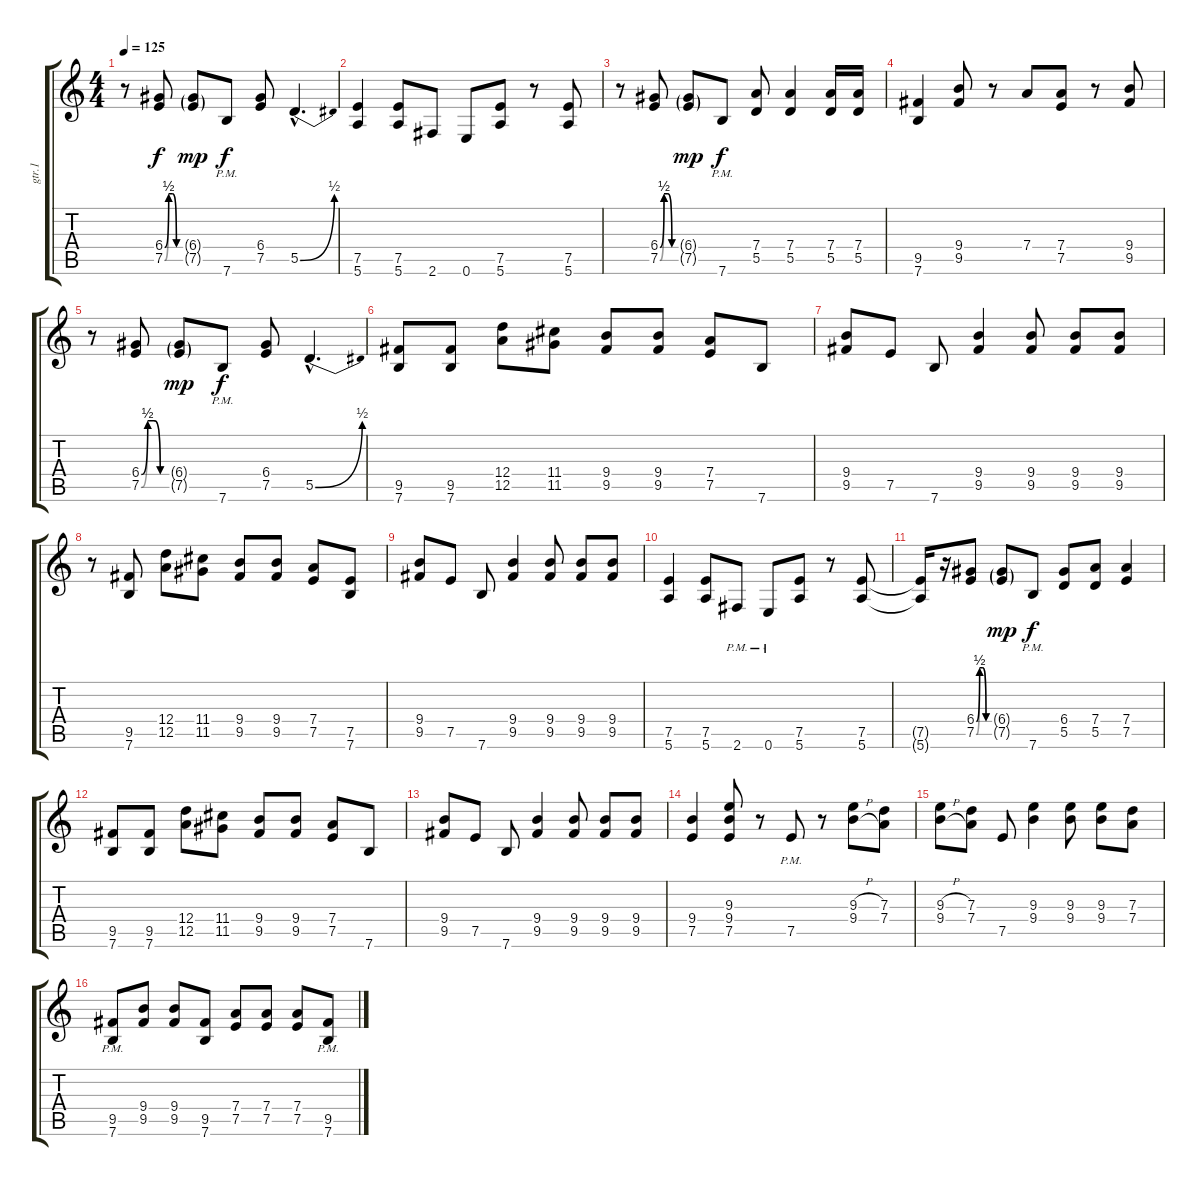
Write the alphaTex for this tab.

\track ("gtr.1" "gtr.1") {instrument distortionguitar}
\staff {score tabs}
\tuning (E4 B3 G3 D3 A2 E2) {hide}
\ts (4 4)
\tempo 125
\clef g2
\ks c
r.8{dy f} (6.4{be (custom 0 0 15 2 30 2 45 0 60 0)} 7.5{be (custom 0 0 15 2 30 2 45 0 60 0)}).8 (6.4{g} 7.5{g}).8{dy mp} 7.6{pm}.8{dy f} (6.4 7.5).8 5.5{be (bend 0 0 60 2) hac}.4{d} |
(7.5 5.6).4 (7.5 5.6).8 2.6.8 0.6.8 (7.5 5.6).8 r.8 (7.5 5.6).8 |
r.8 (6.4{be (custom 0 0 15 2 30 2 45 0 60 0)} 7.5{be (custom 0 0 15 2 30 2 45 0 60 0)}).8 (6.4{g} 7.5{g}).8{dy mp} 7.6{pm}.8{dy f} (7.4 5.5).8 (7.4 5.5).4 (7.4 5.5).16 (7.4 5.5).16 |
(9.5 7.6).4 (9.4 9.5).8 r.8 7.4.8 (7.4 7.5).8 r.8 (9.4 9.5).8 |
r.8 (6.4{be (custom 0 0 15 2 30 2 45 0 60 0)} 7.5{be (custom 0 0 15 2 30 2 45 0 60 0)}).8 (6.4{g} 7.5{g}).8{dy mp} 7.6{pm}.8{dy f} (6.4 7.5).8 5.5{be (bend 0 0 60 2) hac}.4{d} |
(9.5 7.6).8 (9.5 7.6).8 (12.4 12.5).8 (11.4 11.5).8 (9.4 9.5).8 (9.4 9.5).8 (7.4 7.5).8 7.6.8 |
(9.4 9.5).8 7.5.8 7.6.8 (9.4 9.5).4 (9.4 9.5).8 (9.4 9.5).8 (9.4 9.5).8 |
r.8 (9.5 7.6).8 (12.4 12.5).8 (11.4 11.5).8 (9.4 9.5).8 (9.4 9.5).8 (7.4 7.5).8 (7.5 7.6).8 |
(9.4 9.5).8 7.5.8 7.6.8 (9.4 9.5).4 (9.4 9.5).8 (9.4 9.5).8 (9.4 9.5).8 |
(7.5 5.6).4 (7.5 5.6).8 2.6{pm}.8 0.6{pm}.8 (7.5 5.6).8 r.8 (7.5 5.6).8 |
(7.5{t} 5.6{t}).16 r.16 (6.4{be (custom 0 0 15 2 30 2 45 0 60 0)} 7.5{be (custom 0 0 15 2 30 2 45 0 60 0)}).8 (6.4{g} 7.5{g}).8{dy mp} 7.6{pm}.8{dy f} (6.4 5.5).8 (7.4 5.5).8 (7.4 7.5).4 |
(9.5 7.6).8 (9.5 7.6).8 (12.4 12.5).8 (11.4 11.5).8 (9.4 9.5).8 (9.4 9.5).8 (7.4 7.5).8 7.6.8 |
(9.4 9.5).8 7.5.8 7.6.8 (9.4 9.5).4 (9.4 9.5).8 (9.4 9.5).8 (9.4 9.5).8 |
(9.4 7.5).4 (9.3 9.4 7.5).8 r.8 7.5{pm}.8 r.8 (9.3{h} 9.4{h}).8 (7.3 7.4).8 |
(9.3{h} 9.4{h}).8 (7.3 7.4).8 7.5.8 (9.3 9.4).4 (9.3 9.4).8 (9.3 9.4).8 (7.3 7.4).8 |
(9.5{pm} 7.6{pm}).8 (9.4 9.5).8 (9.4 9.5).8 (9.5 7.6).8 (7.4 7.5).8 (7.4 7.5).8 (7.4 7.5).8 (9.5{pm} 7.6{pm}).8
